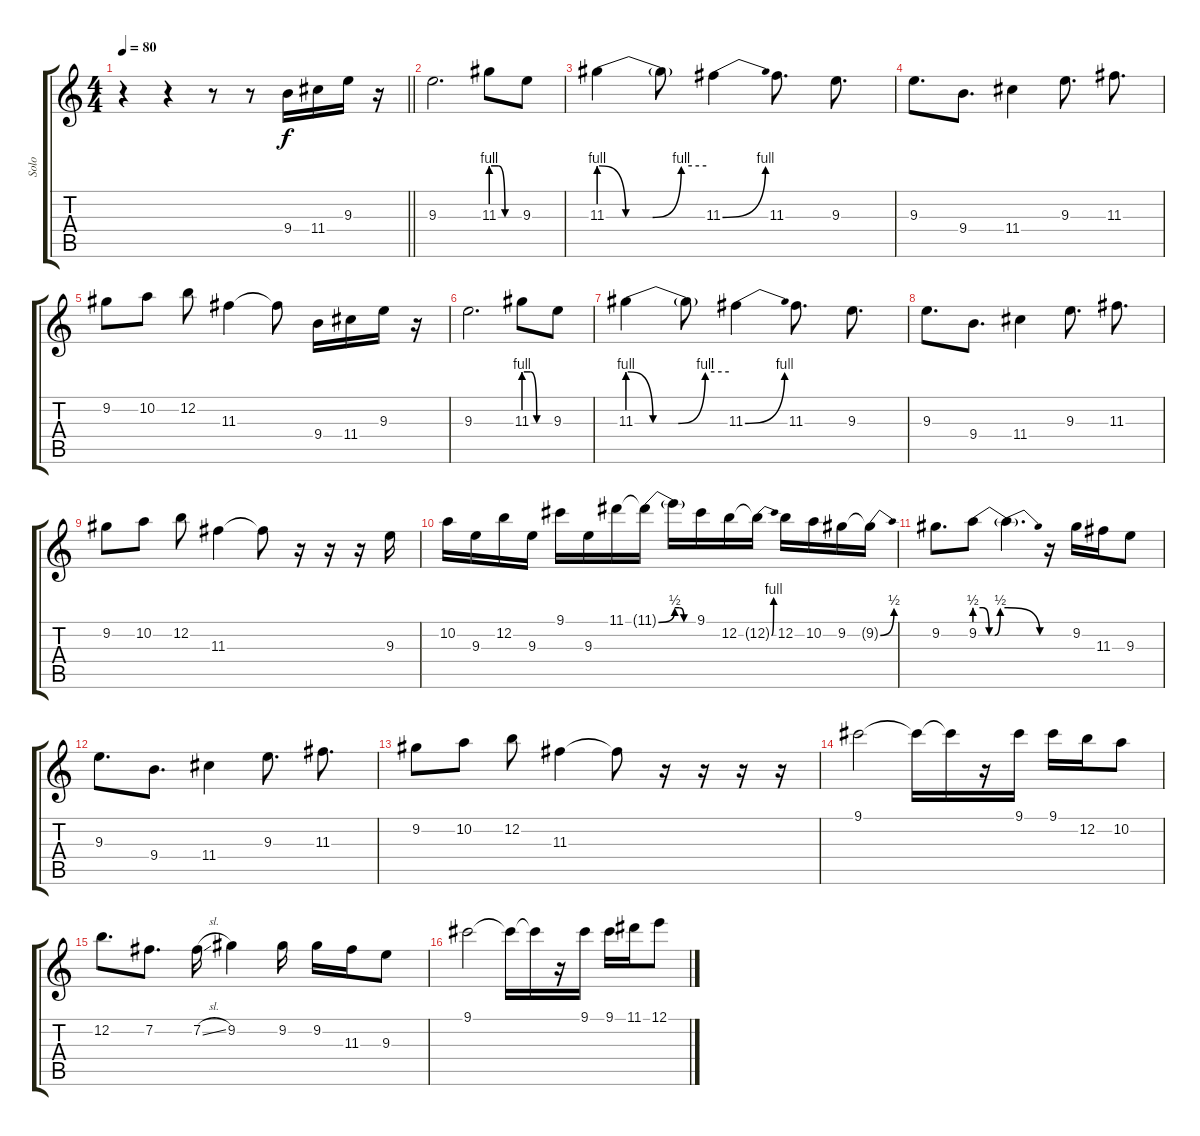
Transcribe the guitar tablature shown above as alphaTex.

\track ("Solo" "Solo") {instrument distortionguitar}
\staff {score tabs}
\tuning (E4 B3 G3 D3 A2 E2) {hide}
\ts (4 4)
\tempo 80
\clef g2
\barLineRight lightlight
\ks c
r.4{dy f instrument distortionguitar} r.4 r.8 r.8 9.4.16 11.4.16 9.3.16 r.16 |
9.3.2{d} 11.3{be (custom 0 4 15 4 30 0 60 0)}.8 9.3.8 |
11.3{be (custom 0 4 15 0 30 0 46 4 60 4)}.4 11.3{t}.8 11.3{be (bend 0 0 60 4)}.4 11.3.8{d} 9.3.8{d} |
9.3.8{d} 9.4.8{d} 11.4.4 9.3.8{d} 11.3.8{d} |
9.2.8 10.2.8 12.2.8 11.3.4 11.3{t}.8 9.4.16 11.4.16 9.3.16 r.16 |
9.3.2{d} 11.3{be (custom 0 4 15 4 30 0 60 0)}.8 9.3.8 |
11.3{be (custom 0 4 15 0 30 0 46 4 60 4)}.4 11.3{t}.8 11.3{be (bend 0 0 60 4)}.4 11.3.8{d} 9.3.8{d} |
9.3.8{d} 9.4.8{d} 11.4.4 9.3.8{d} 11.3.8{d} |
9.2.8 10.2.8 12.2.8 11.3.4 11.3{t}.8 r.16 r.16 r.16 9.3.16 |
10.2.16 9.3.16 12.2.16 9.3.16 9.1.16 9.3.16 11.1.16 11.1{be (bend 0 0 60 2) t}.16 11.1{be (custom 0 2 15 2 30 0 60 0) t}.16 9.1.16 12.2.16 12.2{be (bend 0 0 60 4) t}.16 12.2.16 10.2.16 9.2.16 9.2{be (bend 0 0 60 2) t}.16 |
9.2.8{d} 9.2{be (custom 0 2 15 2 26 0 30 0 36 0 46 2 60 2)}.8 9.2{be (release 0 2 60 0) t}.4{d} r.16 9.2.16 11.3.16 9.3.8 |
9.3.8{d} 9.4.8{d} 11.4.4 9.3.8{d} 11.3.8{d} |
9.2.8 10.2.8 12.2.8 11.3.4 11.3{t}.8 r.16 r.16 r.16 r.16 |
9.1.2 9.1{t}.16 9.1{t}.16 r.16 9.1.16 9.1.16 12.2.16 10.2.8 |
12.2.8{d} 7.2.8{d} 7.2{sl}.16 9.2.4 9.2.16 9.2.16 11.3.16 9.3.8 |
9.1.2 9.1{t}.16 9.1{t}.16 r.16 9.1.16 9.1.16 11.1.16 12.1.8
